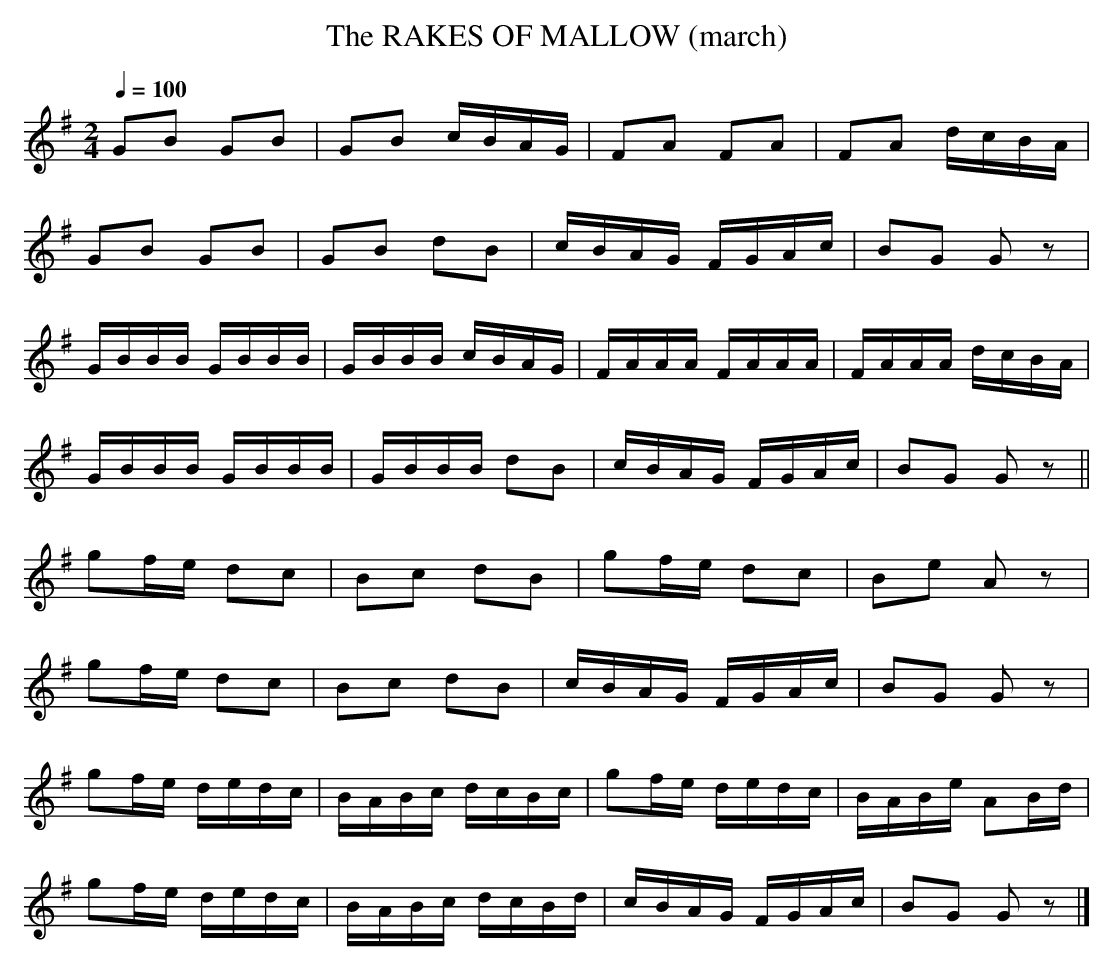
X:1
T:RAKES OF MALLOW (march), The
Q:1/4=100
M:2/4
L:1/16
K:G
G2B2 G2B2|G2B2 cBAG|F2A2 F2A2|F2A2 dcBA|
G2B2 G2B2|G2B2 d2B2|cBAG FGAc|B2G2 G2 z2|
GBBB GBBB|GBBB cBAG|FAAA FAAA|FAAA dcBA|
GBBB GBBB|GBBB d2B2|cBAG FGAc|B2G2 G2 z2||
g2fe d2c2|B2c2 d2B2|g2fe d2c2|B2e2 A2 z2|
g2fe d2c2|B2c2 d2B2|cBAG FGAc|B2G2 G2 z2|
g2fe dedc|BABc dcBc|g2fe dedc|BABe A2Bd|
g2fe dedc|BABc dcBd|cBAG FGAc|B2G2 G2 z2|]
